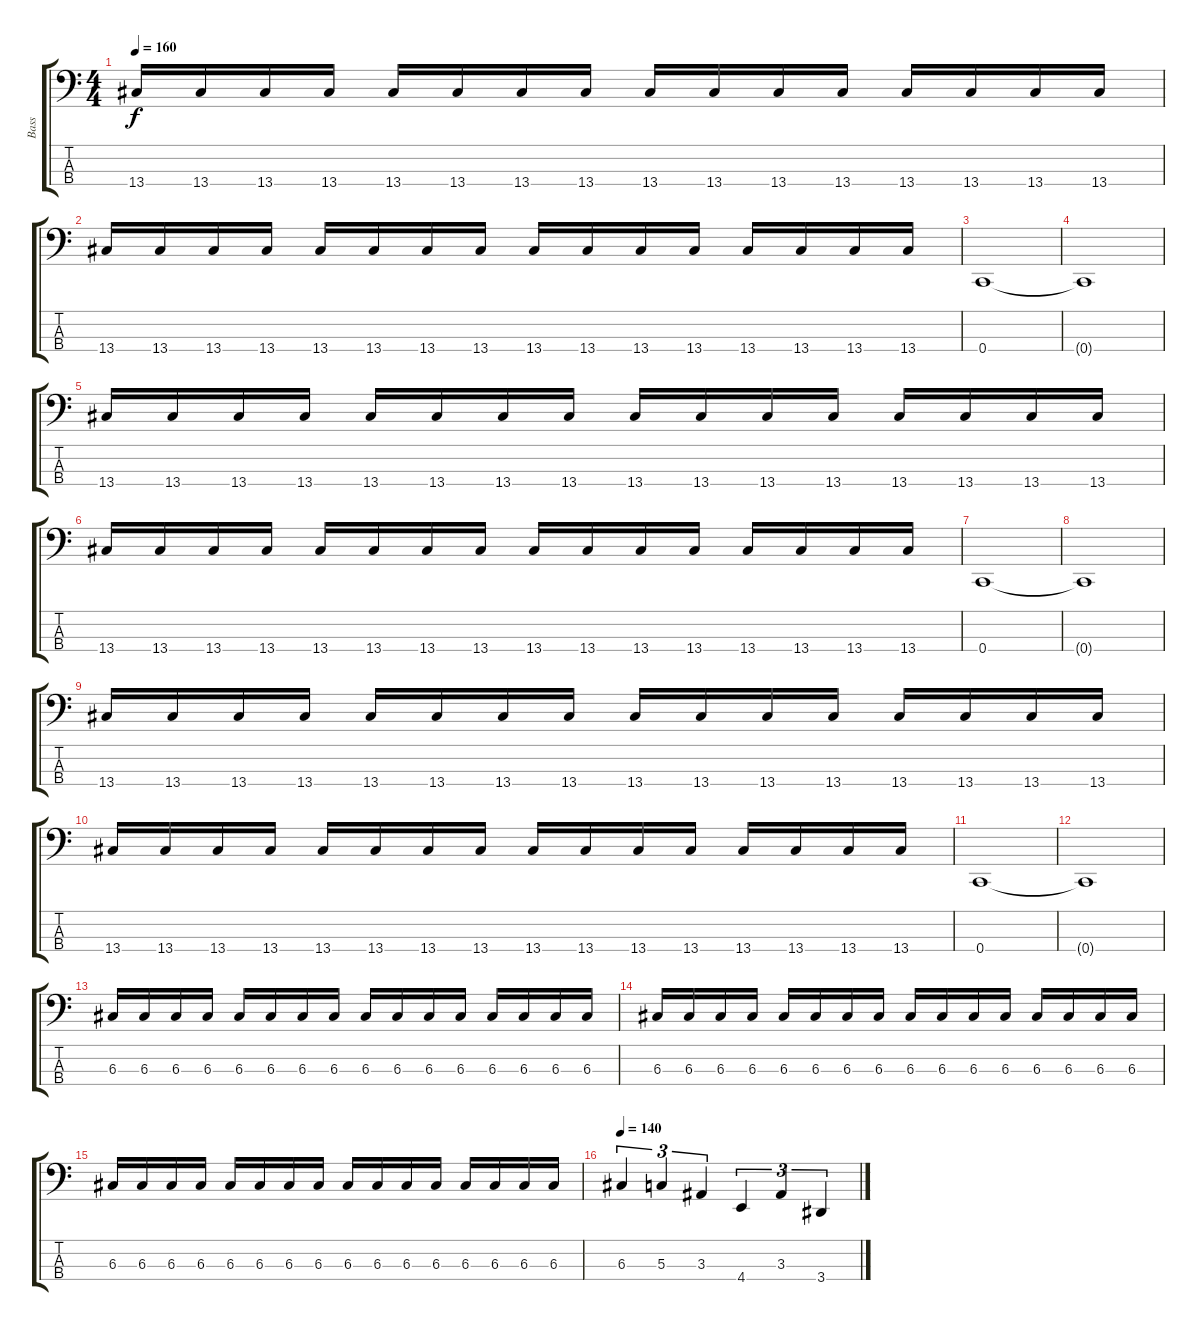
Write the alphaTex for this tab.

\track ("Bass" "Bass") {instrument overdrivenguitar}
\staff {score tabs}
\tuning (F2 C2 G1 C1) {hide}
\ts (4 4)
\tempo 160
\clef f4
\ks c
13.4.16{dy f} 13.4.16 13.4.16 13.4.16 13.4.16 13.4.16 13.4.16 13.4.16 13.4.16 13.4.16 13.4.16 13.4.16 13.4.16 13.4.16 13.4.16 13.4.16 |
13.4.16 13.4.16 13.4.16 13.4.16 13.4.16 13.4.16 13.4.16 13.4.16 13.4.16 13.4.16 13.4.16 13.4.16 13.4.16 13.4.16 13.4.16 13.4.16 |
0.4.1 |
0.4{t}.1 |
13.4.16 13.4.16 13.4.16 13.4.16 13.4.16 13.4.16 13.4.16 13.4.16 13.4.16 13.4.16 13.4.16 13.4.16 13.4.16 13.4.16 13.4.16 13.4.16 |
13.4.16 13.4.16 13.4.16 13.4.16 13.4.16 13.4.16 13.4.16 13.4.16 13.4.16 13.4.16 13.4.16 13.4.16 13.4.16 13.4.16 13.4.16 13.4.16 |
0.4.1 |
0.4{t}.1 |
13.4.16 13.4.16 13.4.16 13.4.16 13.4.16 13.4.16 13.4.16 13.4.16 13.4.16 13.4.16 13.4.16 13.4.16 13.4.16 13.4.16 13.4.16 13.4.16 |
13.4.16 13.4.16 13.4.16 13.4.16 13.4.16 13.4.16 13.4.16 13.4.16 13.4.16 13.4.16 13.4.16 13.4.16 13.4.16 13.4.16 13.4.16 13.4.16 |
0.4.1 |
0.4{t}.1 |
6.3.16 6.3.16 6.3.16 6.3.16 6.3.16 6.3.16 6.3.16 6.3.16 6.3.16 6.3.16 6.3.16 6.3.16 6.3.16 6.3.16 6.3.16 6.3.16 |
6.3.16 6.3.16 6.3.16 6.3.16 6.3.16 6.3.16 6.3.16 6.3.16 6.3.16 6.3.16 6.3.16 6.3.16 6.3.16 6.3.16 6.3.16 6.3.16 |
6.3.16 6.3.16 6.3.16 6.3.16 6.3.16 6.3.16 6.3.16 6.3.16 6.3.16 6.3.16 6.3.16 6.3.16 6.3.16 6.3.16 6.3.16 6.3.16 |
\tempo 140
6.3.4{tu (3 2)} 5.3.4{tu (3 2)} 3.3.4{tu (3 2)} 4.4.4{tu (3 2)} 3.3.4{tu (3 2)} 3.4.4{tu (3 2)}
